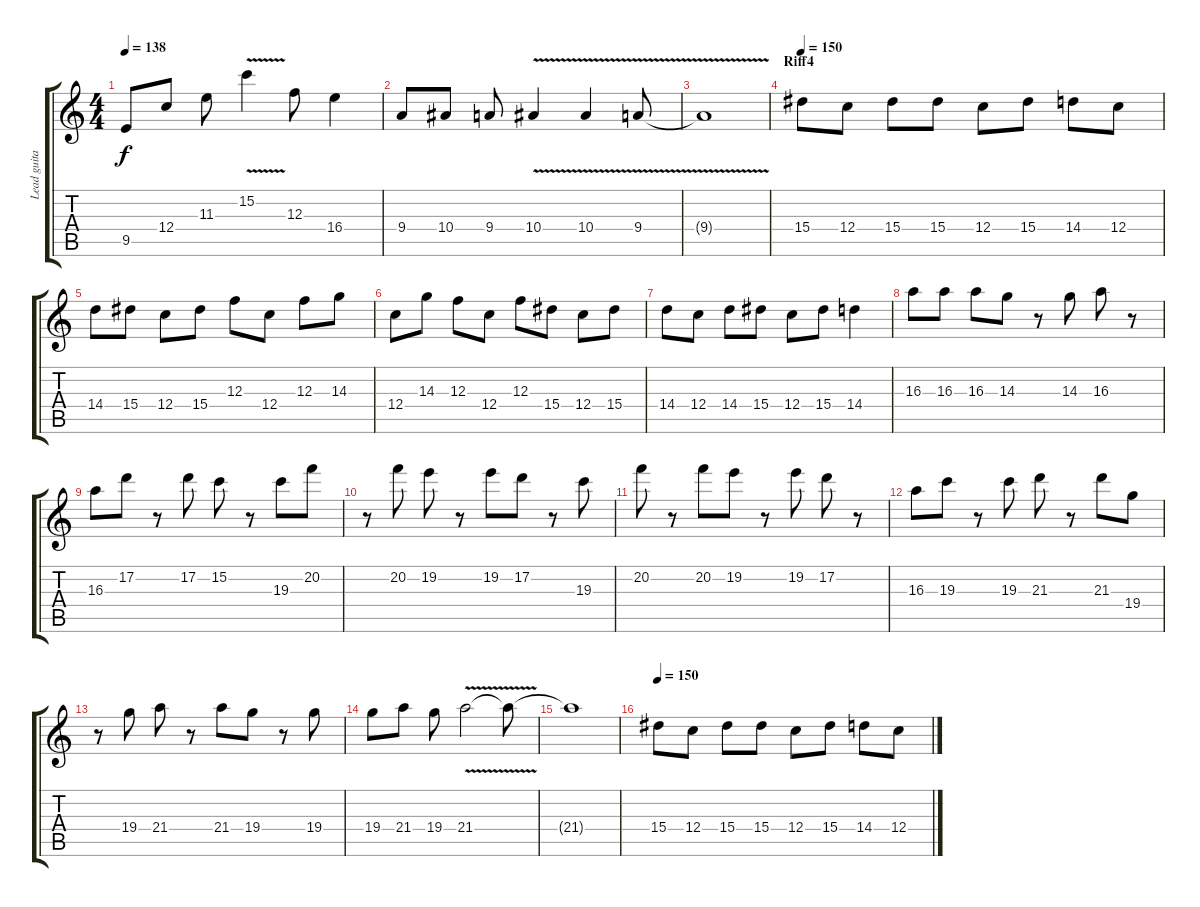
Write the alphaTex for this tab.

\track ("Lead guitar 1" "Lead guita") {instrument overdrivenguitar}
\staff {score tabs}
\tuning (D4 A3 F3 C3 G2 D2) {hide}
\ts (4 4)
\tempo 138
\clef g2
\ks c
9.5.8{dy f} 12.4.8 11.3.8 15.2{v}.4 12.3.8 16.4.4 |
9.4.8 10.4.8 9.4.8 10.4{v}.4 10.4{v}.4 9.4{v}.8 |
9.4{t}.1 |
\section ("" "Riff4")
\tempo 150
15.4.8 12.4.8 15.4.8 15.4.8 12.4.8 15.4.8 14.4.8 12.4.8 |
14.4.8 15.4.8 12.4.8 15.4.8 12.3.8 12.4.8 12.3.8 14.3.8 |
12.4.8 14.3.8 12.3.8 12.4.8 12.3.8 15.4.8 12.4.8 15.4.8 |
14.4.8 12.4.8 14.4.8 15.4.8 12.4.8 15.4.8 14.4.4 |
16.3.8 16.3.8 16.3.8 14.3.8 r.8 14.3.8 16.3.8 r.8 |
16.3.8 17.2.8 r.8 17.2.8 15.2.8 r.8 19.3.8 20.2.8 |
r.8 20.2.8 19.2.8 r.8 19.2.8 17.2.8 r.8 19.3.8 |
20.2.8 r.8 20.2.8 19.2.8 r.8 19.2.8 17.2.8 r.8 |
16.3.8 19.3.8 r.8 19.3.8 21.3.8 r.8 21.3.8 19.4.8 |
r.8 19.4.8 21.4.8 r.8 21.4.8 19.4.8 r.8 19.4.8 |
19.4.8 21.4.8 19.4.8 21.4{v}.2 21.4{t}.8 |
21.4{t}.1 |
\tempo 150
15.4.8 12.4.8 15.4.8 15.4.8 12.4.8 15.4.8 14.4.8 12.4.8
